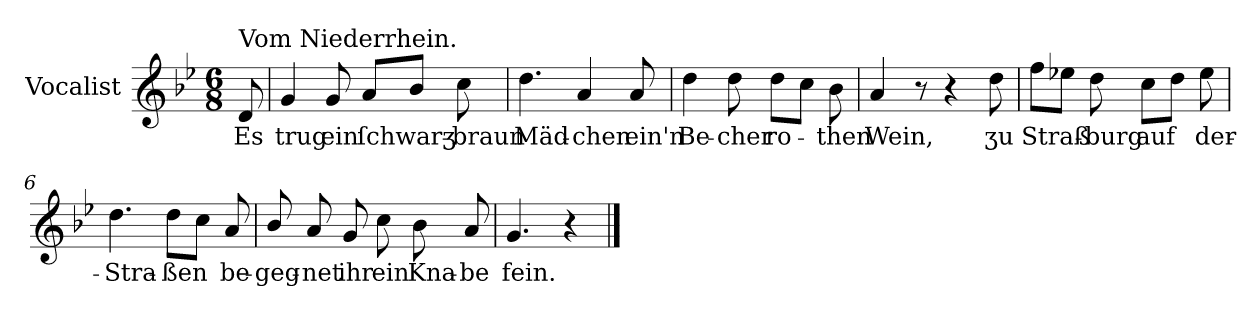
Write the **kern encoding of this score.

**kern	**text
*part1	*part1
*staff1	*staff1
*I"Vocalist	*
*k[b-e-]	*
*g:	*
*M6/8	*
=	=
!LO:TX:a:t=Vom Niederrhein.	!
8d	Es
=1	=1
4g	trug
8g	ein
8aL	ſchwarʒ-
8b-J	.
8cc	-braun
=2	=2
4.dd	Mäd-
4a	-chen
8a	ein'n
=3	=3
4dd	Be-
8dd	-cher
8ddL	ro-
8ccJ	.
8b-	-then
=4	=4
4a	Wein,
8r	.
4r	.
8dd	ʒu
=5	=5
8ffL	Straß-
8ee-XJ	.
8dd	-burg
8ccL	auf
8ddJ	.
8ee-	der-
=6	=6
4.dd	-Stra-
8ddL	-ßen
8ccJ	.
8a	be-
=7	=7
8b-/	-geg-
8a	-net
8g	ihr
8cc	ein
8b-	Kna-
8a	-be
=8	=8
4.g	fein.
4r	.
==	==
*-	*-
